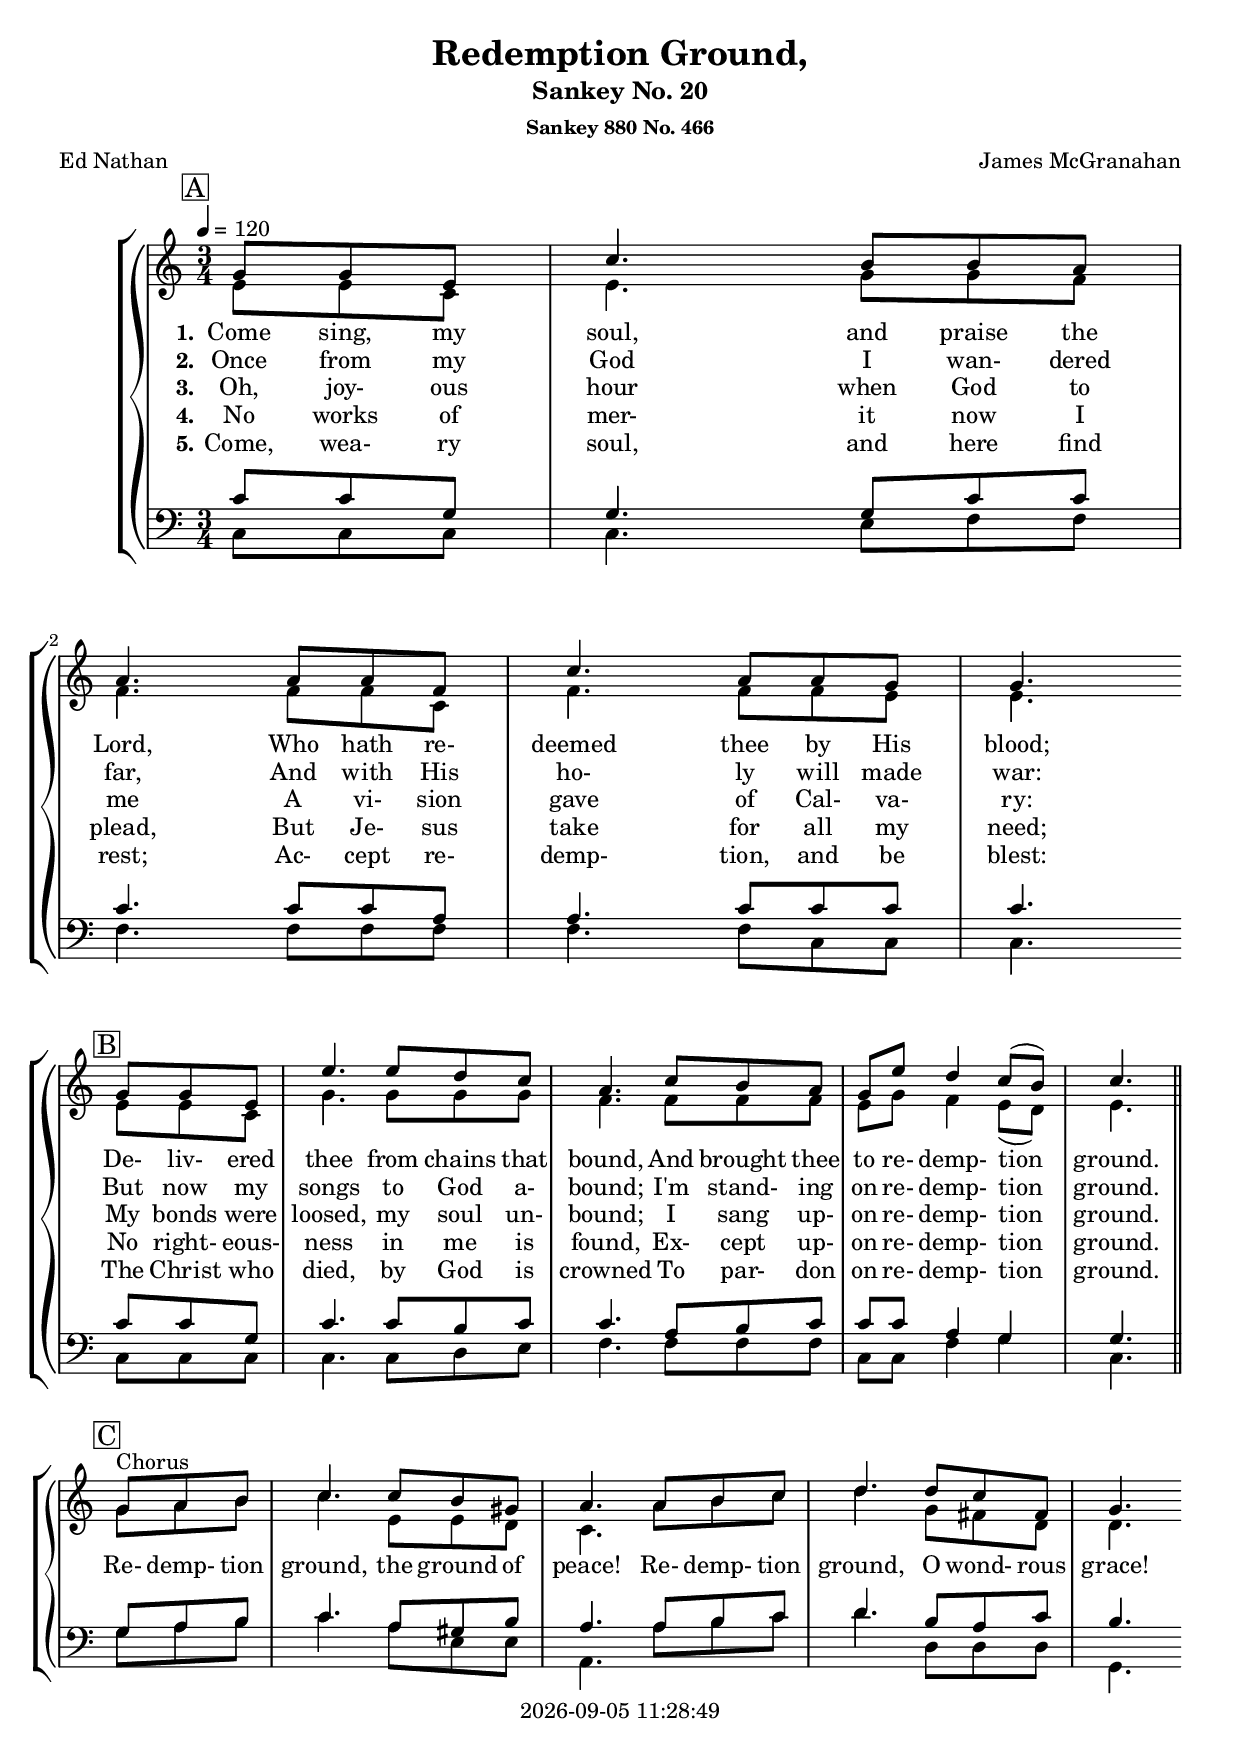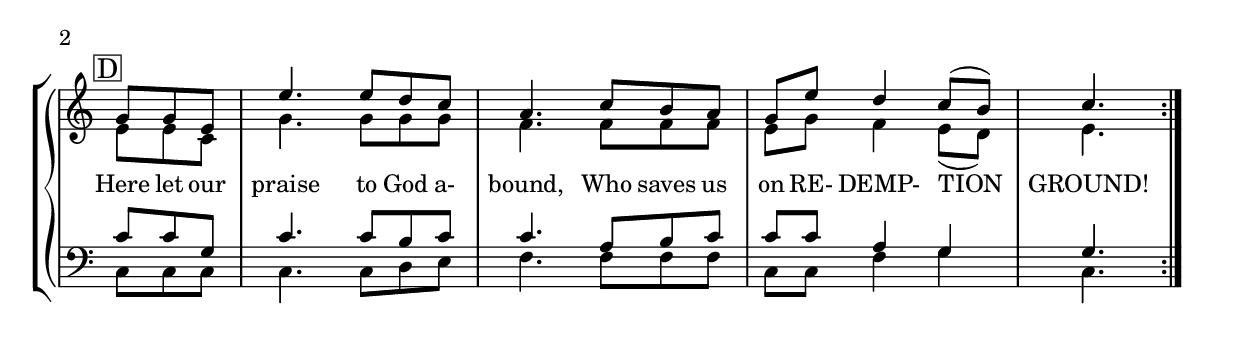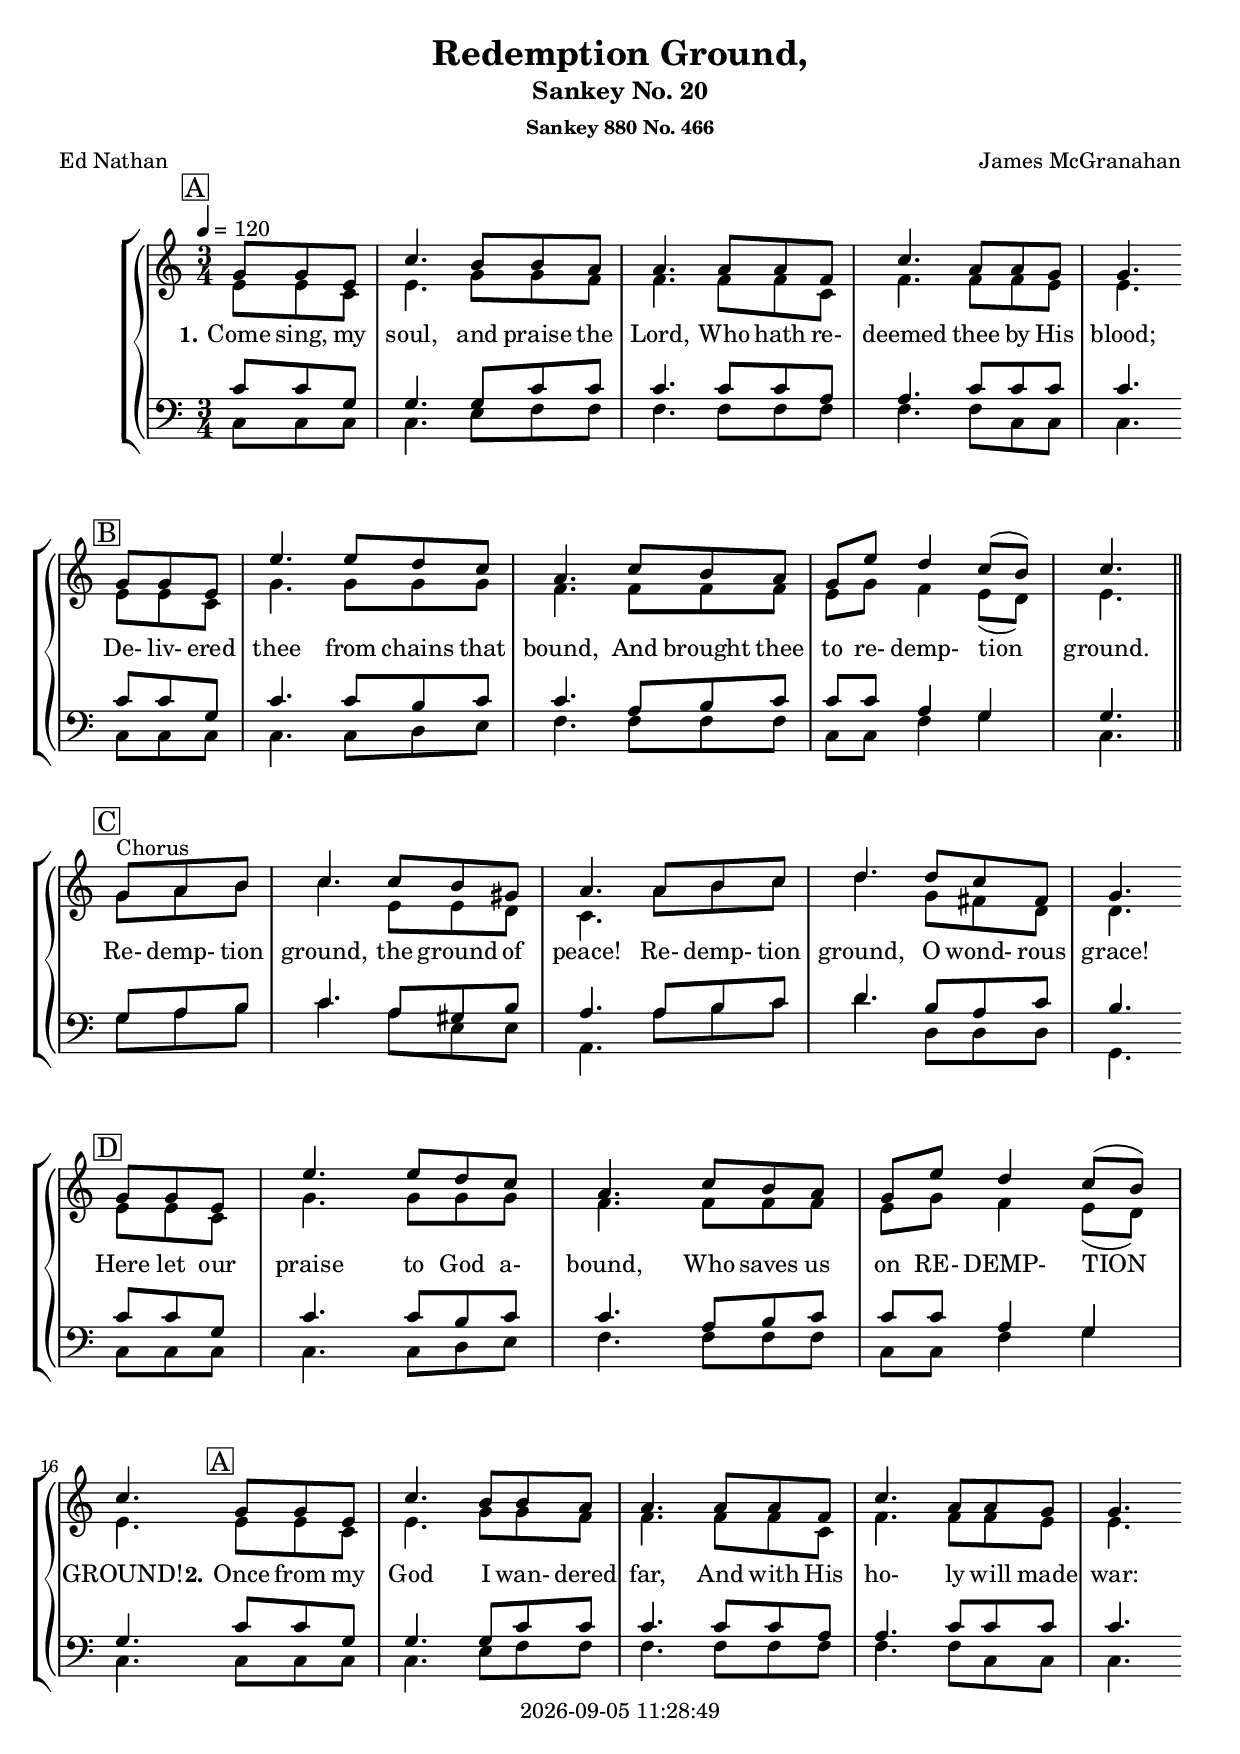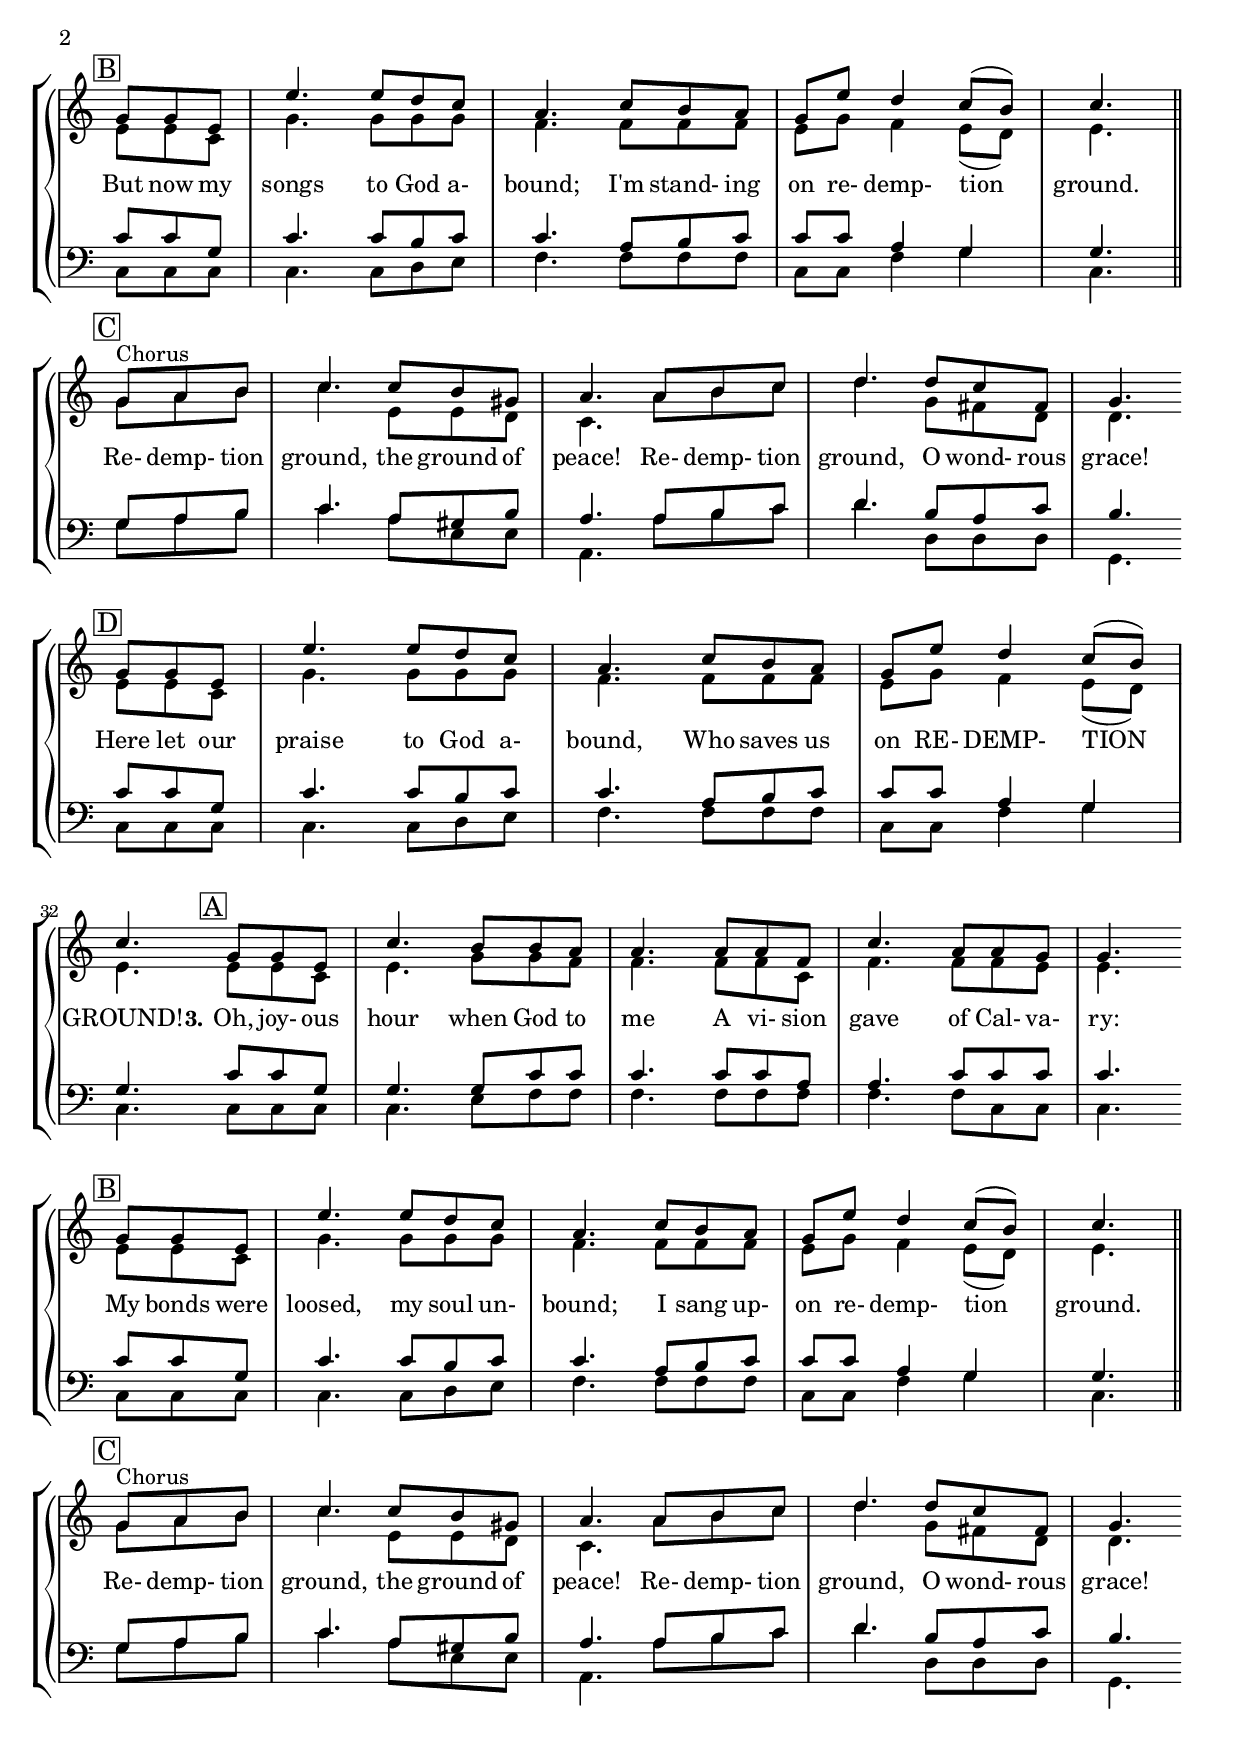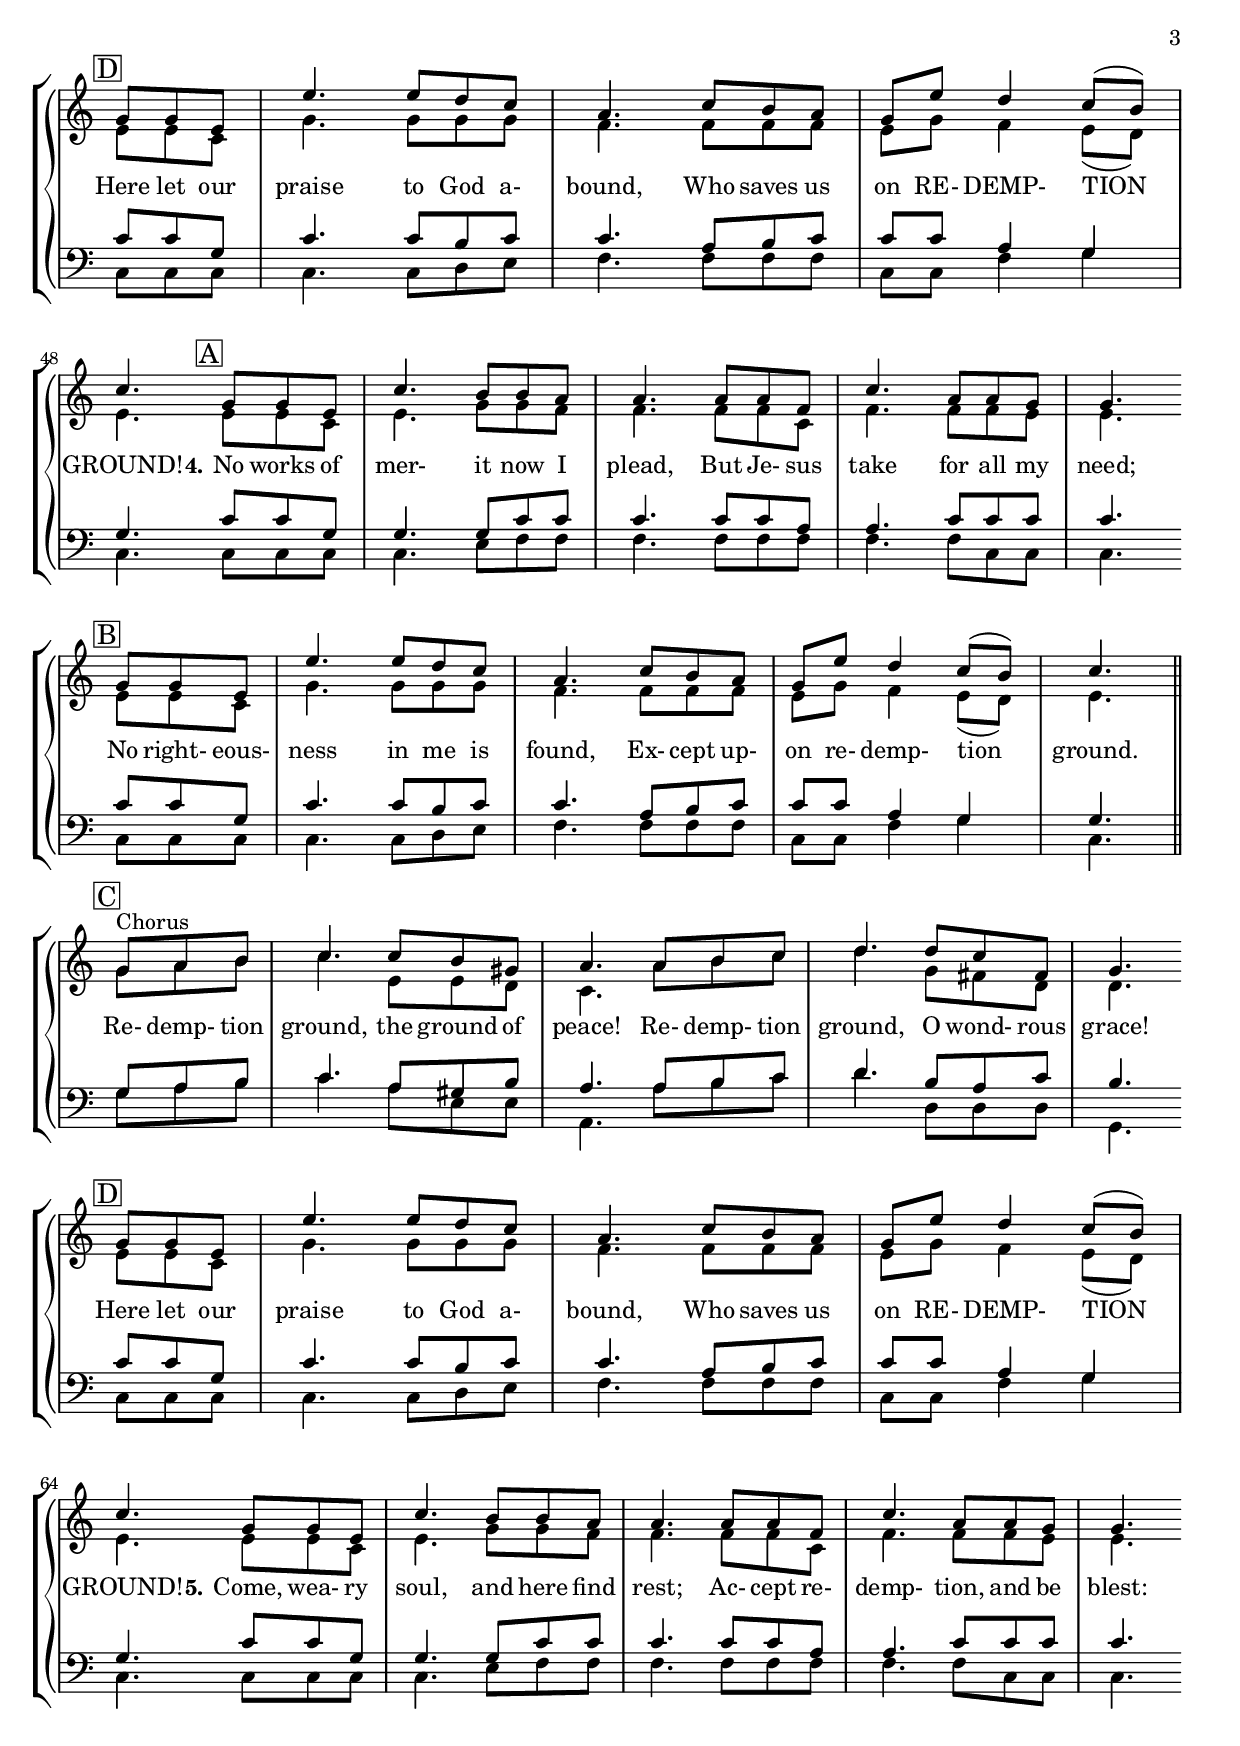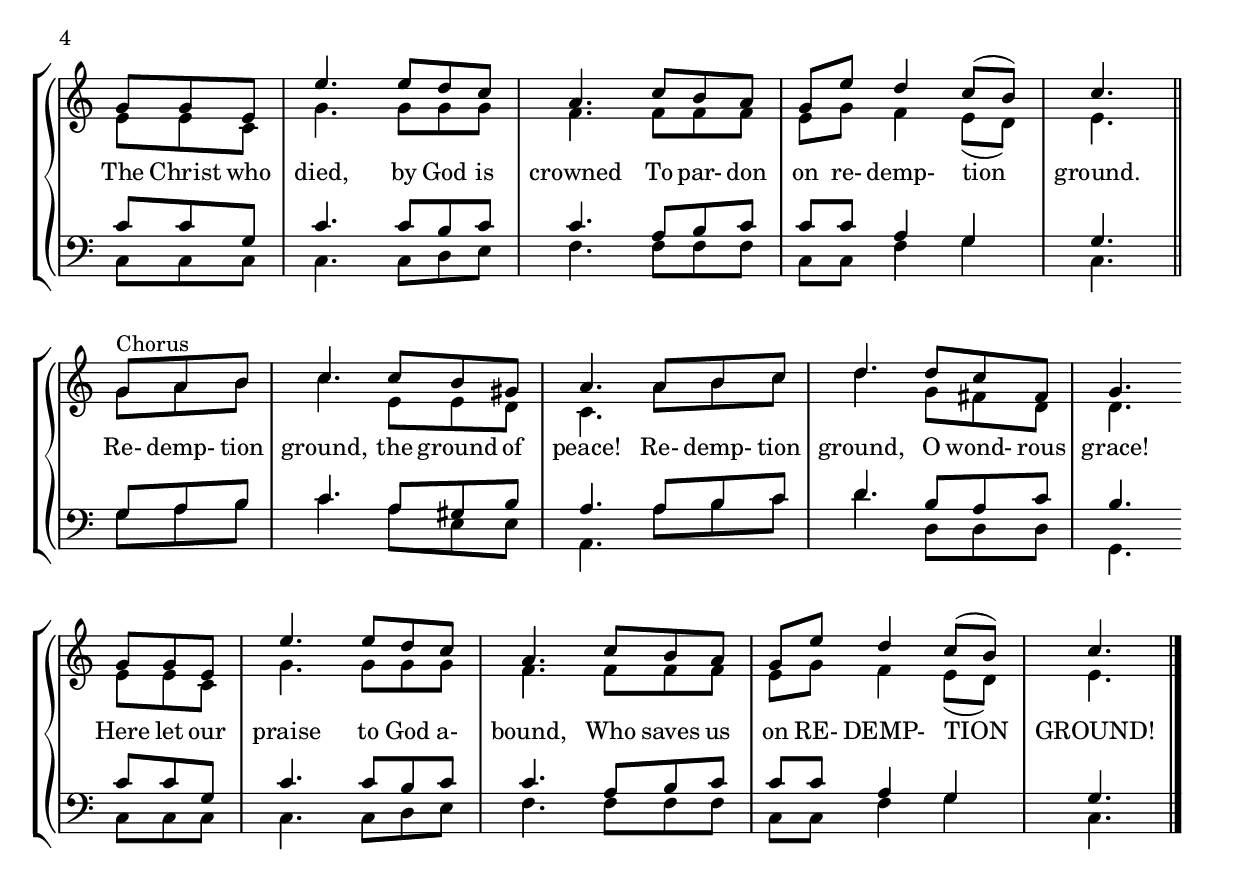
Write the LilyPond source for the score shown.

\version "2.20.2"

\include "articulate.ly"

today = #(strftime "%Y-%m-%d %H:%M:%S" (localtime (current-time)))

\header {
% centered at top
%  dedication  = "dedication"
  title       = "Redemption Ground,"
  subtitle    = "Sankey No. 20"
  subsubtitle = "Sankey 880 No. 466"
%  instrument  = "instrument"
  
% arrangement of following lines:
%
%  poet    composer
%  meter   arranger
%  piece       opus

  composer    = "James McGranahan"
%  arranger    = "arranger"
%  opus        = "opus"

  poet        = "Ed Nathan"
%  meter       = "meter"
%  piece       = "piece"

% centered at bottom
% tagline     = "tagline" % default lilypond version
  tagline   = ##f
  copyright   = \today
}

#(set-global-staff-size 19)

global = {
  \key c \major
  \time 3/4
  \tempo 4=120
  \partial 4.
}

RehearsalTrack = {
% \set Score.currentBarNumber = #5
% \mark \markup { \circle "1a" }
  \repeat volta 4 {
    \mark \markup { \box "A" } s4. s2.*3 s4.
    \mark \markup { \box "B" } s4. s2.*3 s4.
    \mark \markup { \box "C" } s4. s2.*3 s4.
    \mark \markup { \box "D" } s4. s2.*3 s4.
  }
}

soprano = \relative c'' {
  \global
  \repeat volta 5 {
    g8 g e
    c'4. b8 b a
    a4. a8 a f
    c'4. a8 a g
    g4. \bar "" \break g8 g e
    e'4. e8 d c % B+
    a4. c8 b a
    g8 e' d4 c8(b)
    c4. \bar "||" \break g8^\markup \upright Chorus a b
    c4. c8 b gis % C+
    a4. a8 b c
    d4. d8 c fis,
    g4. \bar "" \break g8 g e
    e'4. e8 d c % D+
    a4. c8 b a
    g8 e' d4 c8(b)
    c4.
  }
}

dynamicsWomen = {
  \override DynamicTextSpanner.style = #'none
}

alto = \relative c' {
  \global
  \repeat volta 5 {
    e8 e c
    e4. g8 g f
    f4. f8 f c
    f4. 8 8 e
    e4. \bar "" \break e8 e c
    g'4. 8 8 8 % B+
    f4. 8 8 8
    e8 g f4 e8(d)
    e4. \bar "||" \break g8 a b
    c4. e,8 e d % C+
    c4. a'8 b c
    d4. g,8 fis d
    d4. \bar "" \break e8 e c
    g'4. 8 8 8 % D+
    f4. 8 8 8
    e8 g f4 e8(d)
    e4.
  }
}

tenor = \relative c' {
  \global
  \repeat volta 5 {
    c8 c g
    g4. g8 c c
    c4. 8 8 a
    a4. c8 c c
    c4. \bar "" \break c8 c g
    c4. c8 b c % B+
    c4. a8 b c
    c8 c a4 g
    g4. \bar "||" \break g8 a b
    c4. a8 gis b % C+
    a4. a8 b c
    d4. b8 a c
    b4. \bar "" \break c8 c g
    c4. c8 b c % D+
    c4. a8 b c
    c8 c a4 g
    g4.
  }
}

dynamicsMen = {
  \override DynamicTextSpanner.style = #'none
}

bass= \relative c {
  \global
  \repeat volta 5 {
    c8 c c
    c4. e8 f f
    f4. f8 f f
    f4. 8 c c
    c4. \bar "" \break c8 c c
    c4. c8 d e % B+
    f4. f8 f f
    c8 c f4 g
    c,4. \bar "||" \break g'8 a b
    c4. a8 e e % C+
    a,4. a'8 b c
    d4. d,8 d d
    g,4. \bar "" \break c8 c c
    c4. c8 d e % D+
    f4. f8 f f
    c8 c f4 g
    c,4.
  }
}

chorus = \lyricmode {
  Re- demp- tion ground, the ground of peace!
  Re- demp- tion ground, O wond- rous grace!
  Here let our praise to God a- bound,
  Who saves us on RE- DEMP- TION GROUND!
}

wordsOne = \lyricmode {
  \set stanza = "1."
  Come sing, my soul, and praise the Lord,
  Who hath re- deemed thee by His blood;
  De- liv- ered thee from chains that bound,
  And brought thee to re- demp- tion ground.
}
  
wordsTwo = \lyricmode {
  \set stanza = "2."
  Once from my God I wan- dered far,
  And with His ho- ly will made war:
  But now my songs to God a- bound;
  I'm stand- ing on re- demp- tion ground.
}
  
wordsThree = \lyricmode {
  \set stanza = "3."
  Oh, joy- ous hour when God to me
  A vi- sion gave of Cal- va- ry:
  My bonds were loosed, my soul un- bound;
  I sang up- on re- demp- tion ground.
}
  
wordsFour = \lyricmode {
  \set stanza = "4."
  No works of mer- it now I plead,
  But Je- sus take for all my need;
  No right- eous- ness in me is found,
  Ex- cept up- on re- demp- tion ground.
}
  
wordsFive = \lyricmode {
  \set stanza = "5."
  Come, wea- ry soul, and here find rest;
  Ac- cept re- demp- tion, and be blest:
  The Christ who died, by God is crowned
  To par- don on re- demp- tion ground.
}
  
wordsMidi = \lyricmode {
  \set stanza = "1."
  "\nCome " "sing, " "my " "soul, " "and " "praise " "the " "Lord, "
  "\nWho " "hath " re "deemed " "thee " "by " "His " "blood; "
  "\nDe" liv "ered " "thee " "from " "chains " "that " "bound, "
  "\nAnd " "brought " "thee " "to " re demp "tion " "ground. "
  "\nRe" demp "tion " "ground, " "the " "ground " "of " "peace! "
  "\nRe" demp "tion " "ground, " "O " wond "rous " "grace! "
  "\nHere " "let " "our " "praise " "to " "God " a "bound, "
  "\nWho " "saves " "us " "on " RE DEMP "TION " "GROUND!\n"

  \set stanza = "2."
  "\nOnce " "from " "my " "God " "I " wan "dered " "far, "
  "\nAnd " "with " "His " ho "ly " "will " "made " "war: "
  "\nBut " "now " "my " "songs " "to " "God " a "bound; "
  "\nI'm " stand "ing " "on " re demp "tion " "ground. "
  "\nRe" demp "tion " "ground, " "the " "ground " "of " "peace! "
  "\nRe" demp "tion " "ground, " "O " wond "rous " "grace! "
  "\nHere " "let " "our " "praise " "to " "God " a "bound, "
  "\nWho " "saves " "us " "on " RE DEMP "TION " "GROUND!\n"

  \set stanza = "3."
  "\nOh, " joy "ous " "hour " "when " "God " "to " "me "
  "\nA " vi "sion " "gave " "of " Cal va "ry: "
  "\nMy " "bonds " "were " "loosed, " "my " "soul " un "bound; "
  "\nI " "sang " up "on " re demp "tion " "ground. "
  "\nRe" demp "tion " "ground, " "the " "ground " "of " "peace! "
  "\nRe" demp "tion " "ground, " "O " wond "rous " "grace! "
  "\nHere " "let " "our " "praise " "to " "God " a "bound, "
  "\nWho " "saves " "us " "on " RE DEMP "TION " "GROUND!\n"

  \set stanza = "4."
  "\nNo " "works " "of " mer "it " "now " "I " "plead, "
  "\nBut " Je "sus " "take " "for " "all " "my " "need; "
  "\nNo " right eous "ness " "in " "me " "is " "found, "
  "\nEx" "cept " up "on " re demp "tion " "ground. "
  "\nRe" demp "tion " "ground, " "the " "ground " "of " "peace! "
  "\nRe" demp "tion " "ground, " "O " wond "rous " "grace! "
  "\nHere " "let " "our " "praise " "to " "God " a "bound, "
  "\nWho " "saves " "us " "on " RE DEMP "TION " "GROUND!\n"

  \set stanza = "5."
  "\nCome, " wea "ry " "soul, " "and " "here " "find " "rest; "
  "\nAc" "cept " re demp "tion, " "and " "be " "blest: "
  "\nThe " "Christ " "who " "died, " "by " "God " "is " "crowned "
  "\nTo " par "don " "on " re demp "tion " "ground. "
  "\nRe" demp "tion " "ground, " "the " "ground " "of " "peace! "
  "\nRe" demp "tion " "ground, " "O " wond "rous " "grace! "
  "\nHere " "let " "our " "praise " "to " "God " a "bound, "
  "\nWho " "saves " "us " "on " RE DEMP "TION " "GROUND! "
}
  
\book {
  \bookOutputSuffix "repeat"
  \score {
    \context GrandStaff <<
      <<
        \new ChoirStaff <<
                                  % Joint soprano/alto staff
          \new Dynamics \dynamicsWomen
          \new Staff <<
            \new Voice \RehearsalTrack
            \new Voice = "soprano" { \voiceOne \soprano }
            \new Voice = "alto"    { \voiceTwo \alto    }
            \new Lyrics \lyricsto "soprano" { \wordsOne \chorus }
            \new Lyrics \lyricsto "soprano" \wordsTwo
            \new Lyrics \lyricsto "soprano" \wordsThree
            \new Lyrics \lyricsto "soprano" \wordsFour
            \new Lyrics \lyricsto "soprano" \wordsFive
          >>
                                  % Joint tenor/bass staff
          \new Dynamics \dynamicsMen
          \new Staff <<
            \clef "bass"
            \new Voice = "tenor" { \voiceOne \tenor }
            \new Voice = "bass"  { \voiceTwo \bass  }
          >>
        >>
      >>
    >>
    \layout {
      indent = 1.5\cm
      \context {
        \Staff \RemoveAllEmptyStaves
      }
    }
    \midi {}
  }
}
  
\book {
  \bookOutputSuffix "single"
  \score {
    \unfoldRepeats
%    \articulate
    <<
    \context GrandStaff <<
      <<
        \new ChoirStaff <<
                                  % Joint soprano/alto staff
          \new Dynamics \dynamicsWomen
          \new Staff <<
            \new Voice \RehearsalTrack
            \new Voice = "soprano" { \voiceOne \soprano \bar "|." }
            \new Voice = "alto"    { \voiceTwo \alto    }
            \new Lyrics \lyricsto "soprano" { \wordsOne \chorus
                                              \wordsTwo \chorus
                                              \wordsThree \chorus
                                              \wordsFour \chorus
                                              \wordsFive \chorus
                                            }
          >>
                                  % Joint tenor/bass staff
          \new Dynamics \dynamicsMen
          \new Staff <<
            \clef "bass"
            \new Voice = "tenor" { \voiceOne \tenor }
            \new Voice = "bass"  { \voiceTwo \bass  }
          >>
        >>
        >>
      >>
    >>
    \layout {
      indent = 1.5\cm
      \context {
        \Staff \RemoveAllEmptyStaves
      }
    }
  }
}
  
\book {
  \bookOutputSuffix "midi"
  \score {
    \unfoldRepeats
%    \articulate
    <<
    \context GrandStaff <<
      <<
        \new ChoirStaff <<
                                  % Joint soprano/alto staff
          \new Dynamics \dynamicsWomen
          \new Staff <<
            \new Voice = "soprano" { \voiceOne \soprano }
            \new Voice = "alto"    { \voiceTwo \alto    }
            \new Lyrics \lyricsto "soprano" \wordsMidi
          >>
                                  % Joint tenor/bass staff
          \new Dynamics \dynamicsMen
          \new Staff <<
            \clef "bass"
            \new Voice = "tenor" { \voiceOne \tenor }
            \new Voice = "bass"  { \voiceTwo \bass  }
          >>
        >>
        >>
      >>
    >>
    \midi {}
  }
}
